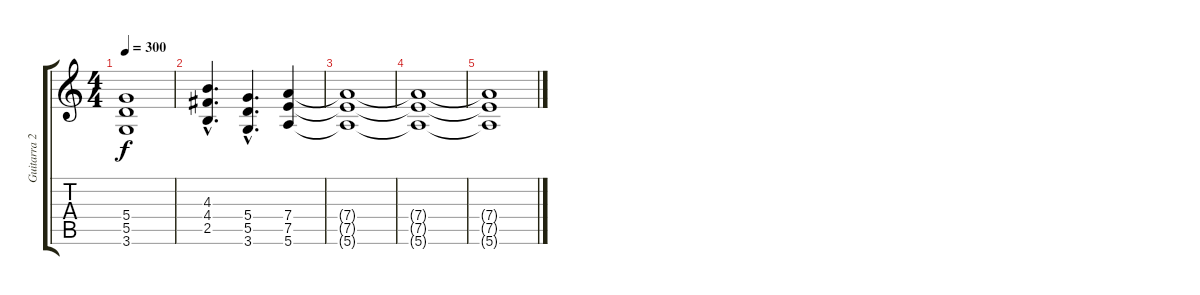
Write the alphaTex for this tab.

\track ("Guitarra 2 - Erik" "Guitarra 2") {instrument distortionguitar}
\staff {score tabs}
\tuning (E4 B3 G3 D3 A2 E2) {hide}
\ts (4 4)
\tempo 300
\clef g2
\ks c
(5.4{t} 5.5{t} 3.6{t}).1{dy f} |
(4.3{hac} 4.4{hac} 2.5{hac}).4{d} (5.4{hac} 5.5{hac} 3.6{hac}).4{d} (7.4 7.5 5.6).4 |
(7.4{t} 7.5{t} 5.6{t}).1 |
(7.4{t} 7.5{t} 5.6{t}).1{volume 5} |
(7.4{t} 7.5{t} 5.6{t}).1
